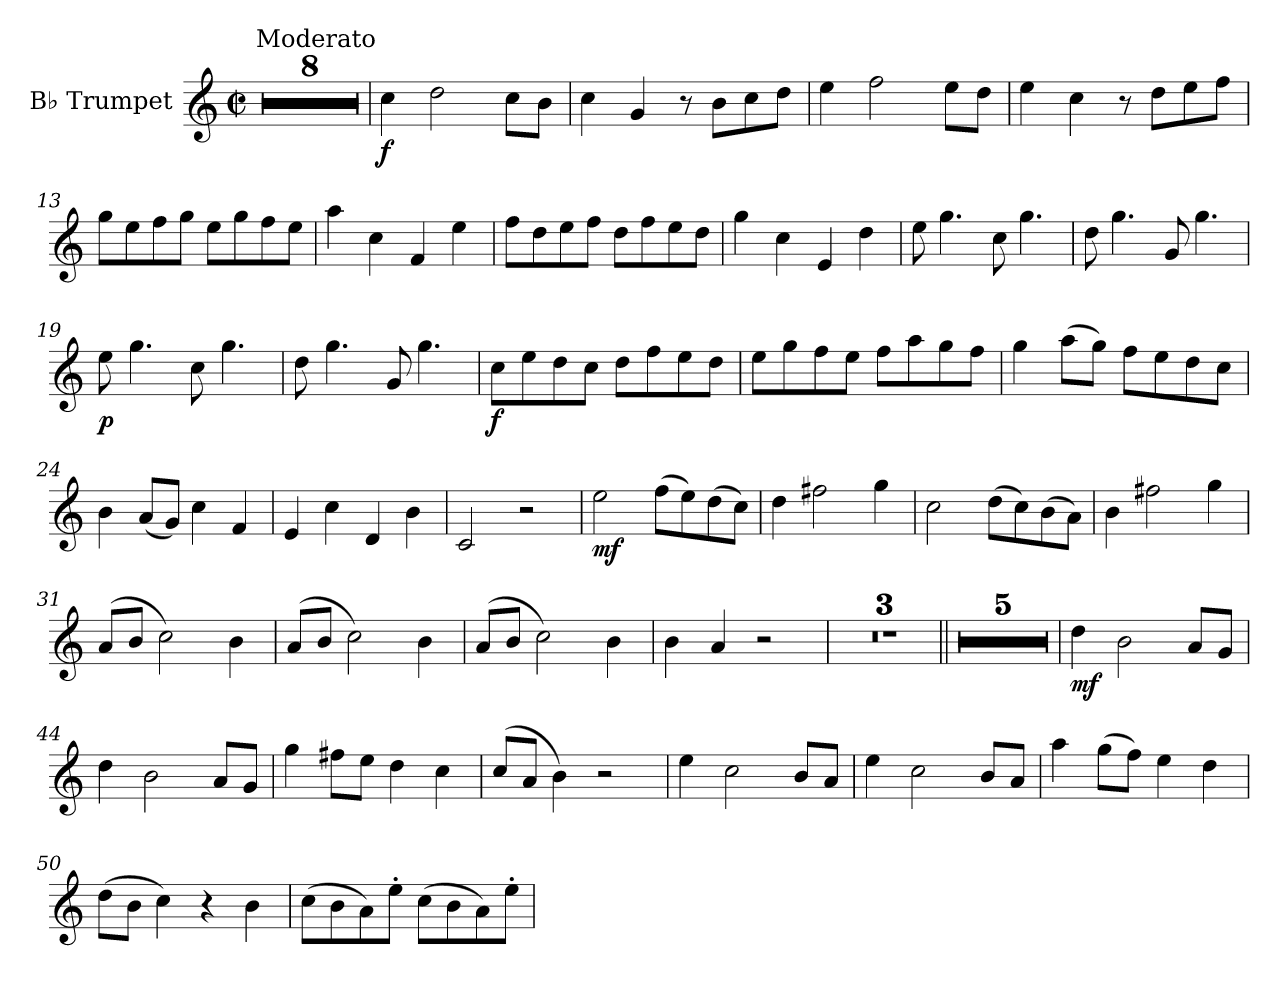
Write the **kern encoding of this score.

**kern	**dynam
*part1	*part1
*staff1	*staff1
*I"B♭ Trumpet	*
*I'B♭ Tpt.	*
*clefG2	*
*ITrd1c2	*
*k[b-e-]	*
*B-:	*
*M2/2	*
*met(c|)	*
=1	=1
!LO:TX:a:t=Moderato	!
1r	.
=2	=2
1r	.
=3	=3
1r	.
=4	=4
1r	.
=5	=5
1r	.
=6	=6
1r	.
=7	=7
1r	.
=8	=8
1r	.
=9	=9
!	!LO:DY:b
4b-\	f
2cc\	.
8b-\L	.
8a\J	.
=10	=10
4b-\	.
4f/	.
8r	.
8a\L	.
8b-\	.
8cc\J	.
=11	=11
4dd\	.
2ee-\	.
8dd\L	.
8cc\J	.
=12	=12
4dd\	.
4b-\	.
8r	.
8cc\L	.
8dd\	.
8ee-\J	.
!!LO:LB:g=z
=13	=13
8ff\L	.
8dd\	.
8ee-\	.
8ff\J	.
8dd\L	.
8ff\	.
8ee-\	.
8dd\J	.
=14	=14
4gg\	.
4b-\	.
4e-/	.
4dd\	.
=15	=15
8ee-\L	.
8cc\	.
8dd\	.
8ee-\J	.
8cc\L	.
8ee-\	.
8dd\	.
8cc\J	.
=16	=16
4ff\	.
4b-\	.
4d/	.
4cc\	.
=17	=17
8dd\	.
4.ff\	.
8b-\	.
4.ff\	.
=18	=18
8cc\	.
4.ff\	.
8f/	.
4.ff\	.
!!LO:LB:g=z
=19	=19
!	!LO:DY:b
8dd\	p
4.ff\	.
8b-\	.
4.ff\	.
=20	=20
8cc\	.
4.ff\	.
8f/	.
4.ff\	.
=21	=21
!	!LO:DY:b
8b-\L	f
8dd\	.
8cc\	.
8b-\J	.
8cc\L	.
8ee-\	.
8dd\	.
8cc\J	.
=22	=22
8dd\L	.
8ff\	.
8ee-\	.
8dd\J	.
8ee-\L	.
8gg\	.
8ff\	.
8ee-\J	.
=23	=23
4ff\	.
(8gg\L	.
8ff\J)	.
8ee-\L	.
8dd\	.
8cc\	.
8b-\J	.
=24	=24
4a\	.
(8g/L	.
8f/J)	.
4b-\	.
4e-/	.
!!LO:LB:g=z
=25	=25
4d/	.
4b-\	.
4c/	.
4a\	.
=26	=26
2B-/	.
2r	.
=27	=27
!	!LO:DY:b
2dd\	mf
(8ee-\L	.
8dd\)	.
(8cc\	.
8b-\J)	.
=28	=28
4cc\	.
2een\	.
4ff\	.
=29	=29
2b-\	.
(8cc\L	.
8b-\)	.
(8a\	.
8g\J)	.
=30	=30
4a\	.
2een\	.
4ff\	.
=31	=31
(8g/L	.
8a/J	.
2b-\)	.
4a\	.
=32	=32
(8g/L	.
8a/J	.
2b-\)	.
4a\	.
!!LO:LB:g=z
=33	=33
(8g/L	.
8a/J	.
2b-\)	.
4a\	.
=34	=34
4a\	.
4g/	.
2r	.
=35	=35
1r	.
=36	=36
1r	.
=37	=37
1r	.
=38||	=38||
1r	.
=39	=39
1r	.
=40	=40
1r	.
=41	=41
1r	.
=42	=42
1r	.
=43	=43
!	!LO:DY:b
4cc\	mf
2a\	.
8g/L	.
8f/J	.
=44	=44
4cc\	.
2a\	.
8g/L	.
8f/J	.
=45	=45
4ff\	.
8een\L	.
8dd\J	.
4cc\	.
4b-\	.
=46	=46
(8b-/L	.
8g/J	.
4a\)	.
2r	.
!!LO:LB:g=z
=47	=47
4dd\	.
2b-\	.
8a/L	.
8g/J	.
=48	=48
4dd\	.
2b-\	.
8a/L	.
8g/J	.
=49	=49
4gg\	.
(8ff\L	.
8ee-\J)	.
4dd\	.
4cc\	.
=50	=50
(8cc\L	.
8a\J	.
4b-\)	.
4r	.
4a\	.
=51	=51
(8b-\L	.
8a\	.
8g\)	.
8dd'\J	.
(8b-\L	.
8a\	.
8g\)	.
8dd'\J	.
=	=
*-	*-
